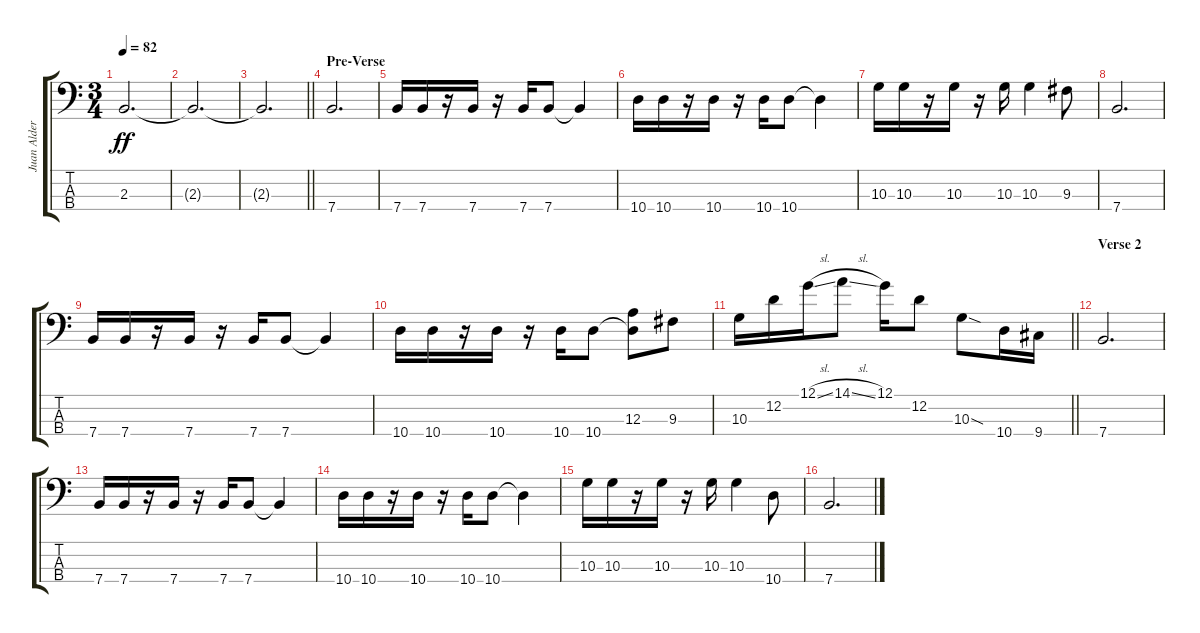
\track ("Juan Alderete - Bass" "Juan Alder") {instrument electricbassfinger}
\staff {score tabs}
\tuning (G2 D2 A1 E1) {hide}
\ts (3 4)
\tempo 82
\clef f4
\ks c
2.3{t}.2{d dy ff} |
2.3{t}.2{d} |
\barLineRight lightlight
2.3{t}.2{d} |
\section ("" "Pre-Verse")
7.4.2{d} |
7.4.16 7.4.16 r.16 7.4.16 r.16 7.4.16 7.4.8 7.4{t}.4 |
10.4.16 10.4.16 r.16 10.4.16 r.16 10.4.16 10.4.8 10.4{t}.4 |
10.3.16 10.3.16 r.16 10.3.16 r.16 10.3.16 10.3.4 9.3.8 |
7.4.2{d} |
7.4.16 7.4.16 r.16 7.4.16 r.16 7.4.16 7.4.8 7.4{t}.4 |
10.4.16 10.4.16 r.16 10.4.16 r.16 10.4.16 10.4.8 (12.3 10.4{t}).8 9.3.8 |
\barLineRight lightlight
10.3.16 12.2.16 12.1{sl}.16 14.1{sl}.8 12.1.16 12.2.8 10.3{sod}.8 10.4.16 9.4.16 |
\section ("" "Verse 2")
7.4.2{d} |
7.4.16 7.4.16 r.16 7.4.16 r.16 7.4.16 7.4.8 7.4{t}.4 |
10.4.16 10.4.16 r.16 10.4.16 r.16 10.4.16 10.4.8 10.4{t}.4 |
10.3.16 10.3.16 r.16 10.3.16 r.16 10.3.16 10.3.4 10.4.8 |
7.4.2{d}
